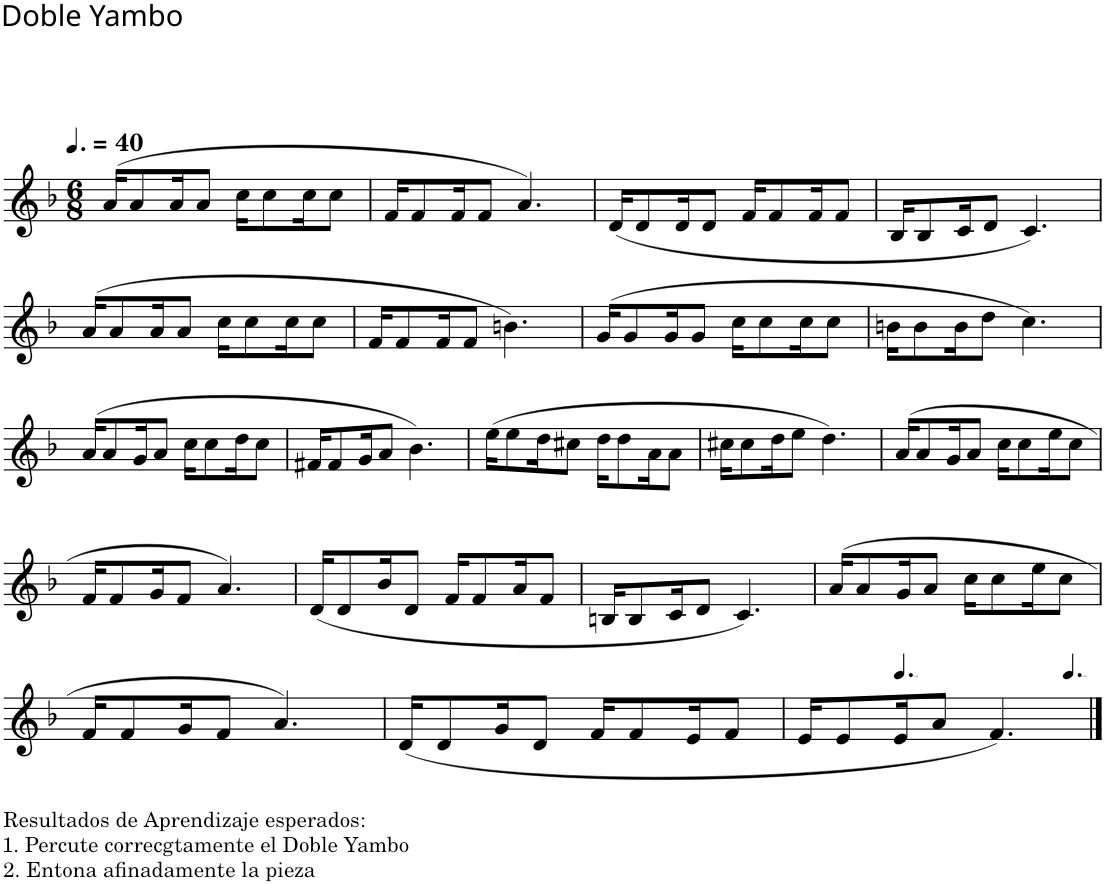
**kern
*part1
*staff1
*I"Ukelele
*clefG2
*k[b-]
*M6/8
*MM60
=1
(16a/KL
8a/
16a/K
8a/J
16cc\KL
8cc\
16cc\K
8cc\J
=2
16f/KL
8f/
16f/K
8f/J
4.a/)
=3
(16d/KL
8d/
16d/K
8d/J
16f/KL
8f/
16f/K
8f/J
=4
16B-/KL
8B-/
16c/K
8d/J
4.c/)
!!LO:LB:g=z
=5
(16a/KL
8a/
16a/K
8a/J
16cc\KL
8cc\
16cc\K
8cc\J
=6
16f/KL
8f/
16f/K
8f/J
4.bn\)
=7
(16g/KL
8g/
16g/K
8g/J
16cc\KL
8cc\
16cc\K
8cc\J
=8
16bn\KL
8b\
16b\K
8dd\J
4.cc\)
!!LO:LB:g=z
=9
(16a/KL
8a/
16g/K
8a/J
16cc\KL
8cc\
16dd\K
8cc\J
=10
16f#X/KL
8f#/
16g/K
8a/J
4.b-\)
=11
(16ee\KL
8ee\
16dd\K
8cc#X\J
16dd\KL
8dd\
16a\K
8a\J
=12
16cc#X\KL
8cc#\
16dd\K
8ee\J
4.dd\)
=13
(16a/KL
8a/
16g/K
8a/J
16cc\KL
8cc\
16ee\K
8cc\J
!!LO:LB:g=z
=14
16f/KL
8f/
16g/K
8f/J
4.a/)
=15
(16d/KL
8d/
16b-/K
8d/J
16f/KL
8f/
16a/K
8f/J
=16
16Bn/KL
8B/
16c/K
8d/J
4.c/)
=17
(16a/KL
8a/
16g/K
8a/J
16cc\KL
8cc\
16ee\K
8cc\J
!!LO:LB:g=z
=18
16f/KL
8f/
16g/K
8f/J
4.a/)
=19
(16d/KL
8d/
16g/K
8d/J
16f/KL
8f/
16e/K
8f/J
=20
*^
16e/KL	2ryy
8e/	.
*MM45	*
16e/K	.
8a/J	.
4.f/)	.
.	8ryy
*MM15	*
.	8ryy
*v	*v
==
*-
